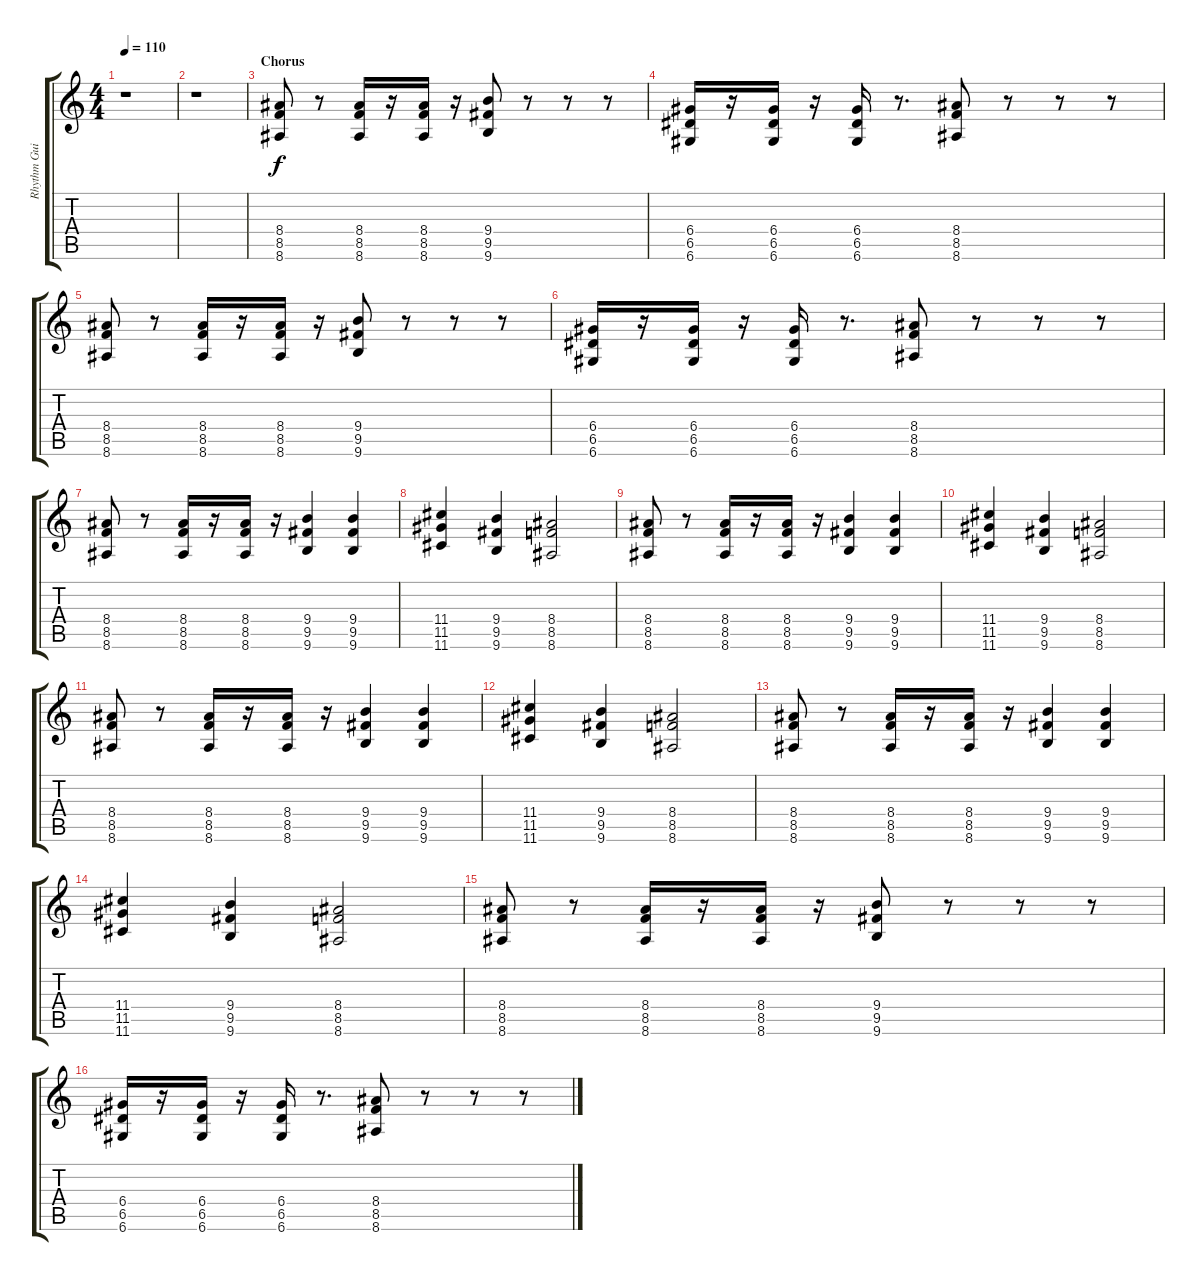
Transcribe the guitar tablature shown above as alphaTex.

\track ("Rhythm Guitar" "Rhythm Gui") {instrument distortionguitar}
\staff {score tabs}
\tuning (E4 B3 G3 D3 A2 D2) {hide}
\ts (4 4)
\tempo 110
\clef g2
\ks c
r.1{dy f} |
r.1 |
\section ("" "Chorus")
(8.4 8.5 8.6).8 r.8 (8.4 8.5 8.6).16 r.16 (8.4 8.5 8.6).16 r.16 (9.4 9.5 9.6).8 r.8 r.8 r.8 |
(6.4 6.5 6.6).16 r.16 (6.4 6.5 6.6).16 r.16 (6.4 6.5 6.6).16 r.8{d} (8.4 8.5 8.6).8 r.8 r.8 r.8 |
(8.4 8.5 8.6).8 r.8 (8.4 8.5 8.6).16 r.16 (8.4 8.5 8.6).16 r.16 (9.4 9.5 9.6).8 r.8 r.8 r.8 |
(6.4 6.5 6.6).16 r.16 (6.4 6.5 6.6).16 r.16 (6.4 6.5 6.6).16 r.8{d} (8.4 8.5 8.6).8 r.8 r.8 r.8 |
(8.4 8.5 8.6).8 r.8 (8.4 8.5 8.6).16 r.16 (8.4 8.5 8.6).16 r.16 (9.4 9.5 9.6).4 (9.4 9.5 9.6).4 |
(11.4 11.5 11.6).4 (9.4 9.5 9.6).4 (8.4 8.5 8.6).2 |
(8.4 8.5 8.6).8 r.8 (8.4 8.5 8.6).16 r.16 (8.4 8.5 8.6).16 r.16 (9.4 9.5 9.6).4 (9.4 9.5 9.6).4 |
(11.4 11.5 11.6).4 (9.4 9.5 9.6).4 (8.4 8.5 8.6).2 |
(8.4 8.5 8.6).8 r.8 (8.4 8.5 8.6).16 r.16 (8.4 8.5 8.6).16 r.16 (9.4 9.5 9.6).4 (9.4 9.5 9.6).4 |
(11.4 11.5 11.6).4 (9.4 9.5 9.6).4 (8.4 8.5 8.6).2 |
(8.4 8.5 8.6).8 r.8 (8.4 8.5 8.6).16 r.16 (8.4 8.5 8.6).16 r.16 (9.4 9.5 9.6).4 (9.4 9.5 9.6).4 |
(11.4 11.5 11.6).4 (9.4 9.5 9.6).4 (8.4 8.5 8.6).2 |
(8.4 8.5 8.6).8 r.8 (8.4 8.5 8.6).16 r.16 (8.4 8.5 8.6).16 r.16 (9.4 9.5 9.6).8 r.8 r.8 r.8 |
(6.4 6.5 6.6).16 r.16 (6.4 6.5 6.6).16 r.16 (6.4 6.5 6.6).16 r.8{d} (8.4 8.5 8.6).8 r.8 r.8 r.8
